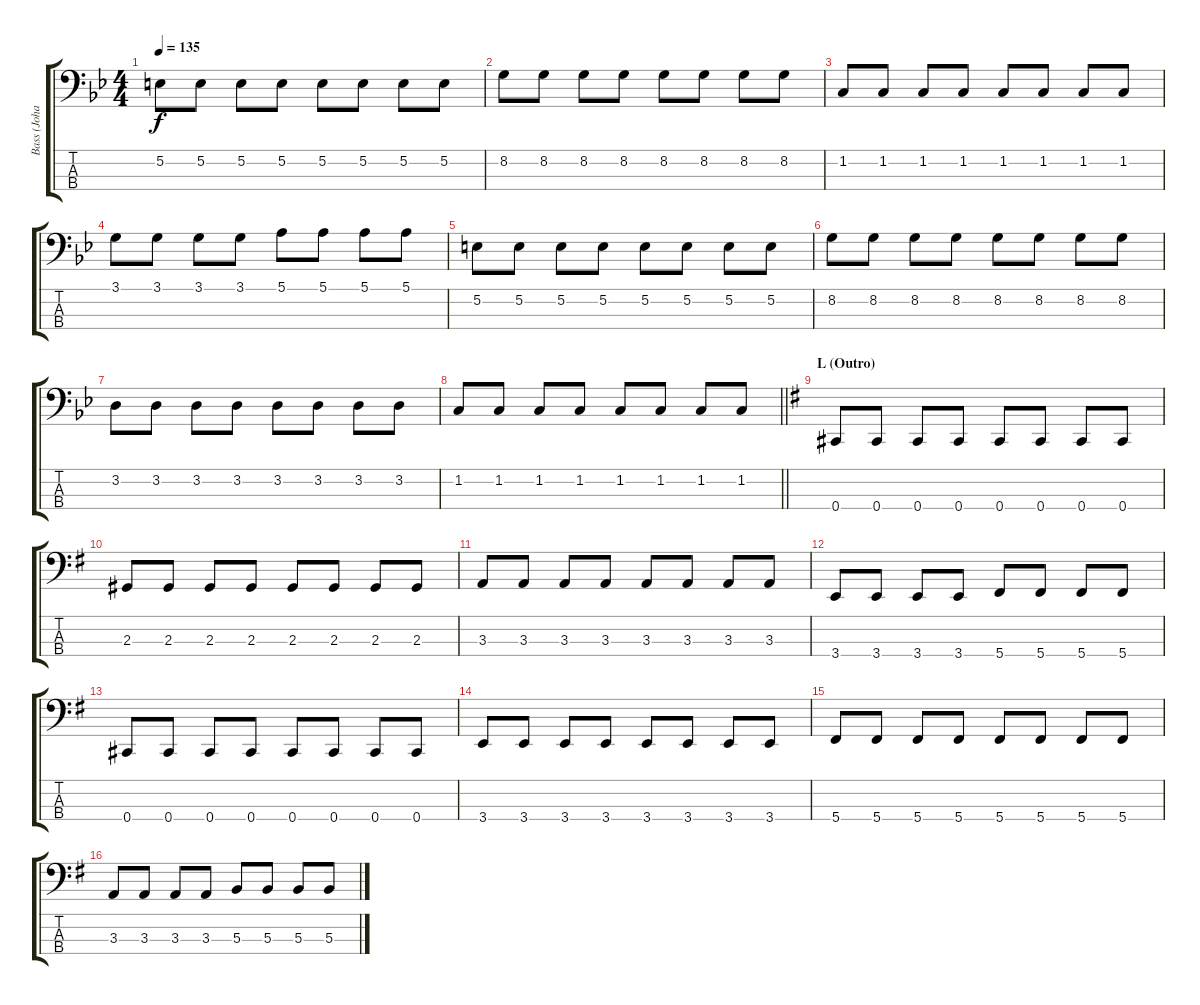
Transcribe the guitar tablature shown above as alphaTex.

\track ("Bass (Johan Niemann)" "Bass (Joha") {instrument electricbassfinger}
\staff {score tabs}
\tuning (E2 B1 Gb1 Db1) {hide}
\ts (4 4)
\tempo 135
\clef f4
\ks gminor
5.2.8{dy f} 5.2.8 5.2.8 5.2.8 5.2.8 5.2.8 5.2.8 5.2.8 |
8.2.8 8.2.8 8.2.8 8.2.8 8.2.8 8.2.8 8.2.8 8.2.8 |
1.2.8 1.2.8 1.2.8 1.2.8 1.2.8 1.2.8 1.2.8 1.2.8 |
3.1.8 3.1.8 3.1.8 3.1.8 5.1.8 5.1.8 5.1.8 5.1.8 |
5.2.8 5.2.8 5.2.8 5.2.8 5.2.8 5.2.8 5.2.8 5.2.8 |
8.2.8 8.2.8 8.2.8 8.2.8 8.2.8 8.2.8 8.2.8 8.2.8 |
3.2.8 3.2.8 3.2.8 3.2.8 3.2.8 3.2.8 3.2.8 3.2.8 |
\barLineRight lightlight
1.2.8 1.2.8 1.2.8 1.2.8 1.2.8 1.2.8 1.2.8 1.2.8 |
\section ("" "L (Outro)")
\ks eminor
0.4.8 0.4.8 0.4.8 0.4.8 0.4.8 0.4.8 0.4.8 0.4.8 |
2.3.8 2.3.8 2.3.8 2.3.8 2.3.8 2.3.8 2.3.8 2.3.8 |
3.3.8 3.3.8 3.3.8 3.3.8 3.3.8 3.3.8 3.3.8 3.3.8 |
3.4.8 3.4.8 3.4.8 3.4.8 5.4.8 5.4.8 5.4.8 5.4.8 |
0.4.8 0.4.8 0.4.8 0.4.8 0.4.8 0.4.8 0.4.8 0.4.8 |
3.4.8 3.4.8 3.4.8 3.4.8 3.4.8 3.4.8 3.4.8 3.4.8 |
5.4.8 5.4.8 5.4.8 5.4.8 5.4.8 5.4.8 5.4.8 5.4.8 |
3.3.8 3.3.8 3.3.8 3.3.8 5.3.8 5.3.8 5.3.8 5.3.8
